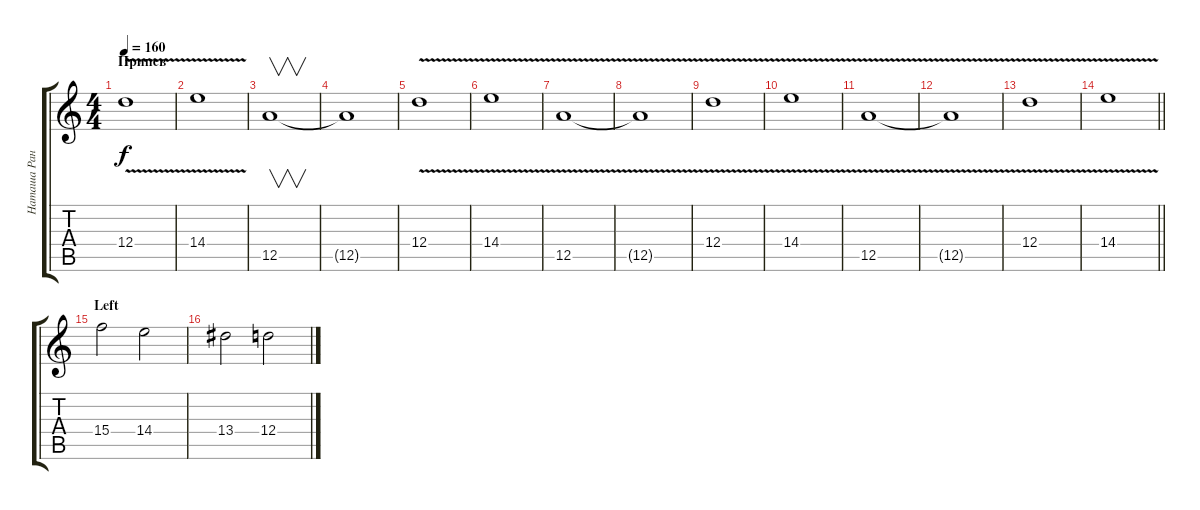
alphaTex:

\track ("Наташа Ранетка" "Наташа Ран") {instrument distortionguitar}
\staff {score tabs}
\tuning (E4 B3 G3 D3 A2 E2) {hide}
\ts (4 4)
\section ("" "Припев")
\tempo 160
\clef g2
\ks c
12.4{v}.1{dy f} |
14.4{v}.1 |
12.5.1{v} |
12.5{t}.1 |
12.4{v}.1 |
14.4{v}.1 |
12.5{v}.1 |
12.5{t}.1 |
12.4{v}.1 |
14.4{v}.1 |
12.5{v}.1 |
12.5{t}.1 |
12.4{v}.1 |
\barLineRight lightlight
14.4{v}.1 |
\section ("" "Left")
15.4.2 14.4.2 |
13.4.2 12.4.2
